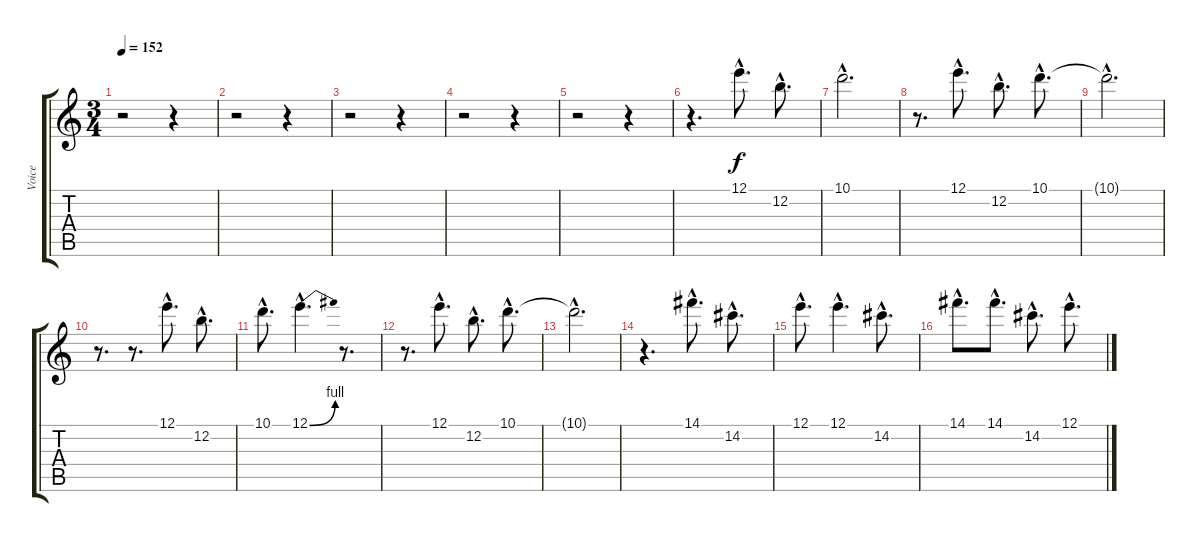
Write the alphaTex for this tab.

\track ("Voice" "Voice") {instrument acousticguitarnylon}
\staff {score tabs}
\tuning (E4 B3 G3 D3 A2 E2) {hide}
\ts (3 4)
\tempo 152
\clef g2
\ks c
r.2{dy f} r.4 |
r.2 r.4 |
r.2 r.4 |
r.2 r.4 |
r.2 r.4 |
r.4{d} 12.1{hac}.8{d} 12.2{hac}.8{d} |
10.1{hac}.2{d} |
r.8{d} 12.1{hac}.8{d} 12.2{hac}.8{d} 10.1{hac}.8{d} |
10.1{hac t}.2{d} |
r.8{d} r.8{d} 12.1{hac}.8{d} 12.2{hac}.8{d} |
10.1{hac}.8{d} 12.1{be (bend 0 0 60 4) hac}.4{d} r.8{d} |
r.8{d} 12.1{hac}.8{d} 12.2{hac}.8{d} 10.1{hac}.8{d} |
10.1{hac t}.2{d} |
r.4{d} 14.1{hac}.8{d} 14.2{hac}.8{d} |
12.1{hac}.8{d} 12.1{hac}.4{d} 14.2{hac}.8{d} |
14.1{hac}.8{d} 14.1{hac}.8{d} 14.2{hac}.8{d} 12.1{hac}.8{d}
